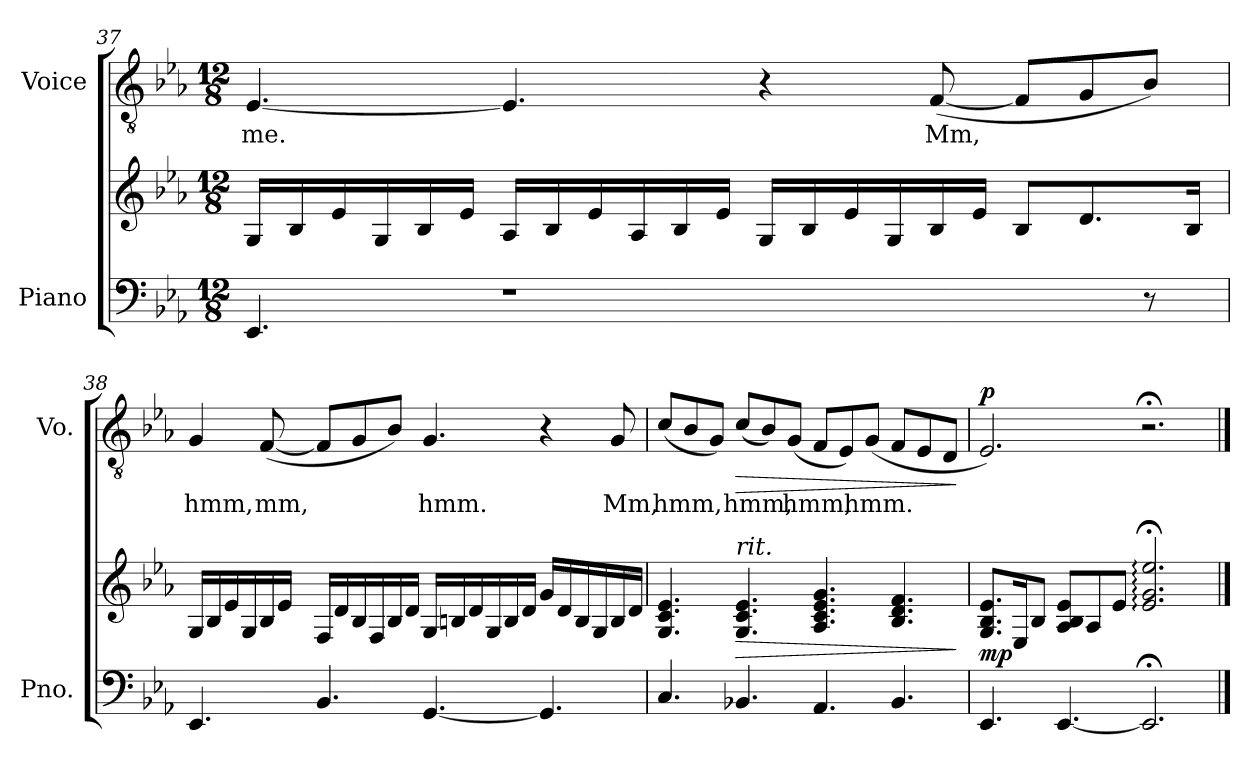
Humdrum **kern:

**kern	**kern	**dynam	**kern	**text	**dynam
*part2	*part2	*part2	*part1	*part1	*part1
*staff3	*staff2	*staff2/3	*staff1	*staff1	*staff1
*I"Piano	*	*	*I"Voice	*	*
*I'Pno.	*	*	*I'Vo.	*	*
!!LO:LB:g=z
*clefF4	*clefG2	*	*clefGv2	*	*
*k[b-e-a-]	*k[b-e-a-]	*	*k[b-e-a-]	*	*
*M12/8	*M12/8	*	*M12/8	*	*
=37	=37	=37	=37	=37	=37
!	!	!	!	!LO:LY:b	!
4.EE-/	16G/LL	.	[4.E-/	me.	.
.	16B-/	.	.	.	.
.	16e-/	.	.	.	.
.	16G/	.	.	.	.
.	16B-/	.	.	.	.
.	16e-/JJ	.	.	.	.
1r	16A-/LL	.	4.E-/]	.	.
.	16B-/	.	.	.	.
.	16e-/	.	.	.	.
.	16A-/	.	.	.	.
.	16B-/	.	.	.	.
.	16e-/JJ	.	.	.	.
.	16G/LL	.	4r	.	.
.	16B-/	.	.	.	.
.	16e-/	.	.	.	.
.	16G/	.	.	.	.
!	!	!	!	!LO:LY:b	!
.	16B-/	.	([8F/	Mm,	.
.	16e-/JJ	.	.	.	.
.	8B-/L	.	8F/L]	.	.
.	8.d/	.	8G/	.	.
8r	.	.	8B-/J)	.	.
.	16B-/Jk	.	.	.	.
=38	=38	=38	=38	=38	=38
!	!	!	!	!LO:LY:b	!
4.EE-/	16G/LL	.	4G/	hmm,	.
.	16B-/	.	.	.	.
.	16e-/	.	.	.	.
.	16G/	.	.	.	.
!	!	!	!	!LO:LY:b	!
.	16B-/	.	([8F/	mm,	.
.	16e-/JJ	.	.	.	.
4.BB-/	16F/LL	.	8F/L]	.	.
.	16d/	.	.	.	.
.	16B-/	.	8G/	.	.
.	16F/	.	.	.	.
.	16B-/	.	8B-/J)	.	.
.	16d/JJ	.	.	.	.
!	!	!	!	!LO:LY:b	!
[4.GG/	16G/LL	.	4.G/	hmm.	.
.	16Bn/	.	.	.	.
.	16d/	.	.	.	.
.	16G/	.	.	.	.
.	16B/	.	.	.	.
.	16d/JJ	.	.	.	.
4.GG/]	16g/LL	.	4r	.	.
.	16d/	.	.	.	.
.	16B/	.	.	.	.
.	16G/	.	.	.	.
!	!	!	!	!LO:LY:b	!
.	16B/	.	8G/	Mm,	.
.	16d/JJ	.	.	.	.
!!LO:LB:g=z
=39	=39	=39	=39	=39	=39
!	!	!	!	!LO:LY:b	!
4.C/	4.G/ 4.c/ 4.e-/	.	(8c/L	hmm,	.
.	.	.	8B-/	.	.
.	.	.	8G/J)	.	.
*	*	*	*MM80	*	*
!	!LO:TX:a:i:t=rit.	!	!	!	!
!	!	!LO:HP:b	!	!LO:LY:b	!LO:HP:b
4.BB-X/	4.G/ 4.c/ 4.e-/	>	(8c/L	hmm,	>
.	.	.	8B-/)	.	.
!	!	!	!	!LO:LY:b	!
.	.	.	(8G/J	hmm,	.
*	*	*	*MM78	*	*
4.AA-/	4.A-/ 4.c/ 4.e-/ 4.g/	.	8F/L	.	.
.	.	.	8E-/)	.	.
!	!	!	!	!LO:LY:b	!
.	.	.	(8G/J	hmm.	.
*	*	*	*MM75	*	*
4.BB-/	4.B-/ 4.d/ 4.f/	.	8F/L	.	.
.	.	.	8E-/	.	.
.	.	.	8D/J	.	.
.	.	]	.	.	]
=40	=40	=40	=40	=40	=40
*	*	*	*MM70	*	*
!	!	!LO:DY:a=2	!	!	!LO:DY:a
4.EE-/	8.G/ 8.B-/ 8.e-/L	mp	2.E-/)	.	p
.	16E-/K	.	.	.	.
.	8B-/J	.	.	.	.
[4.EE-/	8A-/ 8B-/ 8e-/L	.	.	.	.
.	8A-/	.	.	.	.
.	8e-/J	.	.	.	.
*	*	*	*MM70	*	*
2.EE-;</]	2.e-/;<: 2.g/;<: 2.ee-/;<:	.	2.r;<	.	.
==	==	==	==	==	==
*-	*-	*-	*-	*-	*-
